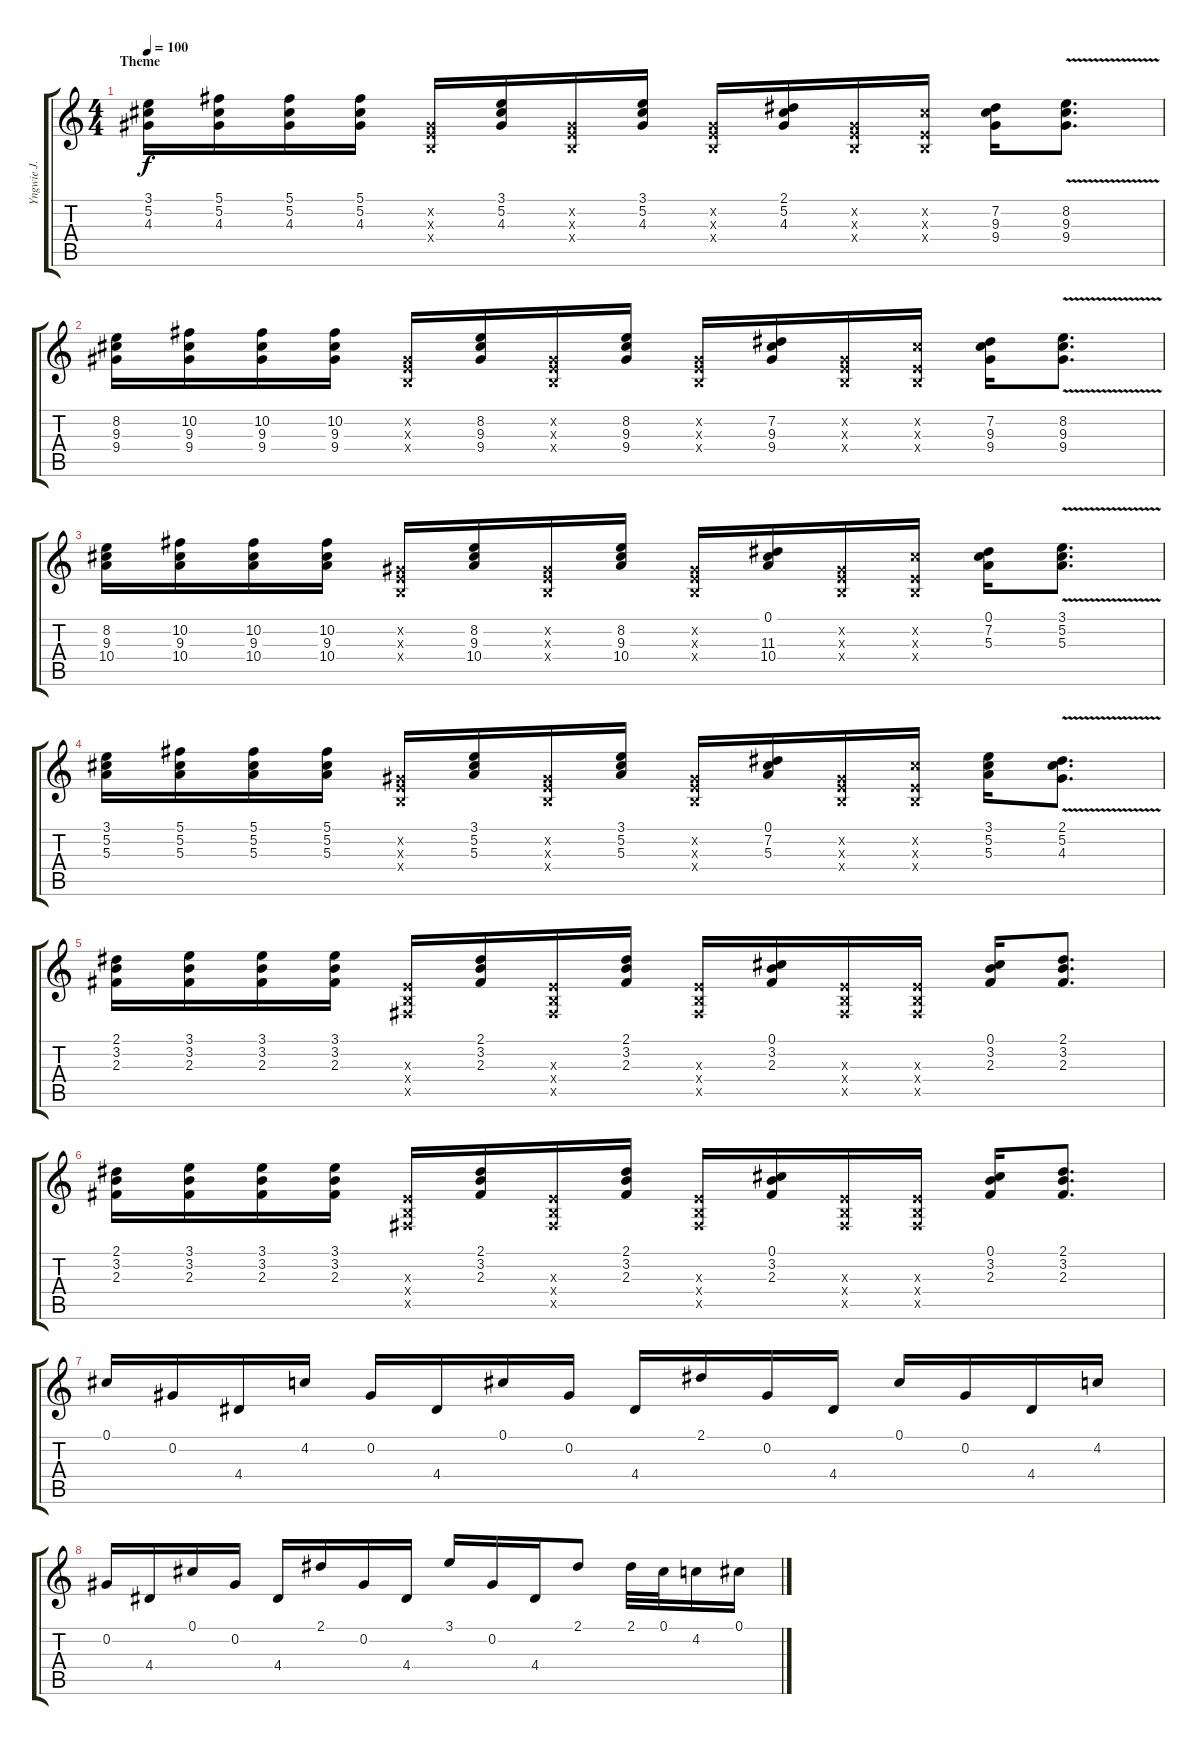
\track ("Yngwie J. Malmsteen" "Yngwie J. ") {instrument overdrivenguitar}
\staff {score tabs}
\tuning (Db4 Ab3 E3 B2 Gb2 Db2) {hide}
\ts (4 4)
\section ("" "Theme")
\tempo 100
\clef g2
\ks c
(3.1 5.2 4.3).16{dy f} (5.1 5.2 4.3).16 (5.1 5.2 4.3).16 (5.1 5.2 4.3).16 (0.2{x} 0.3{x} 0.4{x}).16 (3.1 5.2 4.3).16 (0.2{x} 0.3{x} 0.4{x}).16 (3.1 5.2 4.3).16 (0.2{x} 0.3{x} 0.4{x}).16 (2.1 5.2 4.3).16 (0.2{x} 0.3{x} 0.4{x}).16 (5.2{x} 0.3{x} 0.4{x}).16 (7.2 9.3 9.4).16 (8.2{v} 9.3{v} 9.4{v}).8{d} |
(8.2 9.3 9.4).16 (10.2 9.3 9.4).16 (10.2 9.3 9.4).16 (10.2 9.3 9.4).16 (0.2{x} 0.3{x} 0.4{x}).16 (8.2 9.3 9.4).16 (0.2{x} 0.3{x} 0.4{x}).16 (8.2 9.3 9.4).16 (0.2{x} 0.3{x} 0.4{x}).16 (7.2 9.3 9.4).16 (0.2{x} 0.3{x} 0.4{x}).16 (5.2{x} 0.3{x} 0.4{x}).16 (7.2 9.3 9.4).16 (8.2{v} 9.3{v} 9.4{v}).8{d} |
(8.2 9.3 10.4).16 (10.2 9.3 10.4).16 (10.2 9.3 10.4).16 (10.2 9.3 10.4).16 (0.2{x} 0.3{x} 0.4{x}).16 (8.2 9.3 10.4).16 (0.2{x} 0.3{x} 0.4{x}).16 (8.2 9.3 10.4).16 (0.2{x} 0.3{x} 0.4{x}).16 (0.1 11.3 10.4).16 (0.2{x} 0.3{x} 0.4{x}).16 (5.2{x} 0.3{x} 0.4{x}).16 (0.1 7.2 5.3).16 (3.1{v} 5.2 5.3).8{d} |
(3.1 5.2 5.3).16 (5.1 5.2 5.3).16 (5.1 5.2 5.3).16 (5.1 5.2 5.3).16 (0.2{x} 0.3{x} 0.4{x}).16 (3.1 5.2 5.3).16 (0.2{x} 0.3{x} 0.4{x}).16 (3.1 5.2 5.3).16 (0.2{x} 0.3{x} 0.4{x}).16 (0.1 7.2 5.3).16 (0.2{x} 0.3{x} 0.4{x}).16 (5.2{x} 0.3{x} 0.4{x}).16 (3.1 5.2 5.3).16 (2.1{v} 5.2 4.3).8{d} |
(2.1 3.2 2.3).16 (3.1 3.2 2.3).16 (3.1 3.2 2.3).16 (3.1 3.2 2.3).16 (0.3{x} 0.4{x} 0.5{x}).16 (2.1 3.2 2.3).16 (0.3{x} 0.4{x} 0.5{x}).16 (2.1 3.2 2.3).16 (0.3{x} 0.4{x} 0.5{x}).16 (0.1 3.2 2.3).16 (0.3{x} 0.4{x} 0.5{x}).16 (0.3{x} 0.4{x} 0.5{x}).16 (0.1 3.2 2.3).16 (2.1 3.2 2.3).8{d} |
(2.1 3.2 2.3).16 (3.1 3.2 2.3).16 (3.1 3.2 2.3).16 (3.1 3.2 2.3).16 (0.3{x} 0.4{x} 0.5{x}).16 (2.1 3.2 2.3).16 (0.3{x} 0.4{x} 0.5{x}).16 (2.1 3.2 2.3).16 (0.3{x} 0.4{x} 0.5{x}).16 (0.1 3.2 2.3).16 (0.3{x} 0.4{x} 0.5{x}).16 (0.3{x} 0.4{x} 0.5{x}).16 (0.1 3.2 2.3).16 (2.1 3.2 2.3).8{d} |
0.1.16 0.2.16 4.4.16 4.2.16 0.2.16 4.4.16 0.1.16 0.2.16 4.4.16 2.1.16 0.2.16 4.4.16 0.1.16 0.2.16 4.4.16 4.2.16 |
0.2.16 4.4.16 0.1.16 0.2.16 4.4.16 2.1.16 0.2.16 4.4.16 3.1.16 0.2.16 4.4.16 2.1.8 2.1.32 0.1.32 4.2.16 0.1.16
